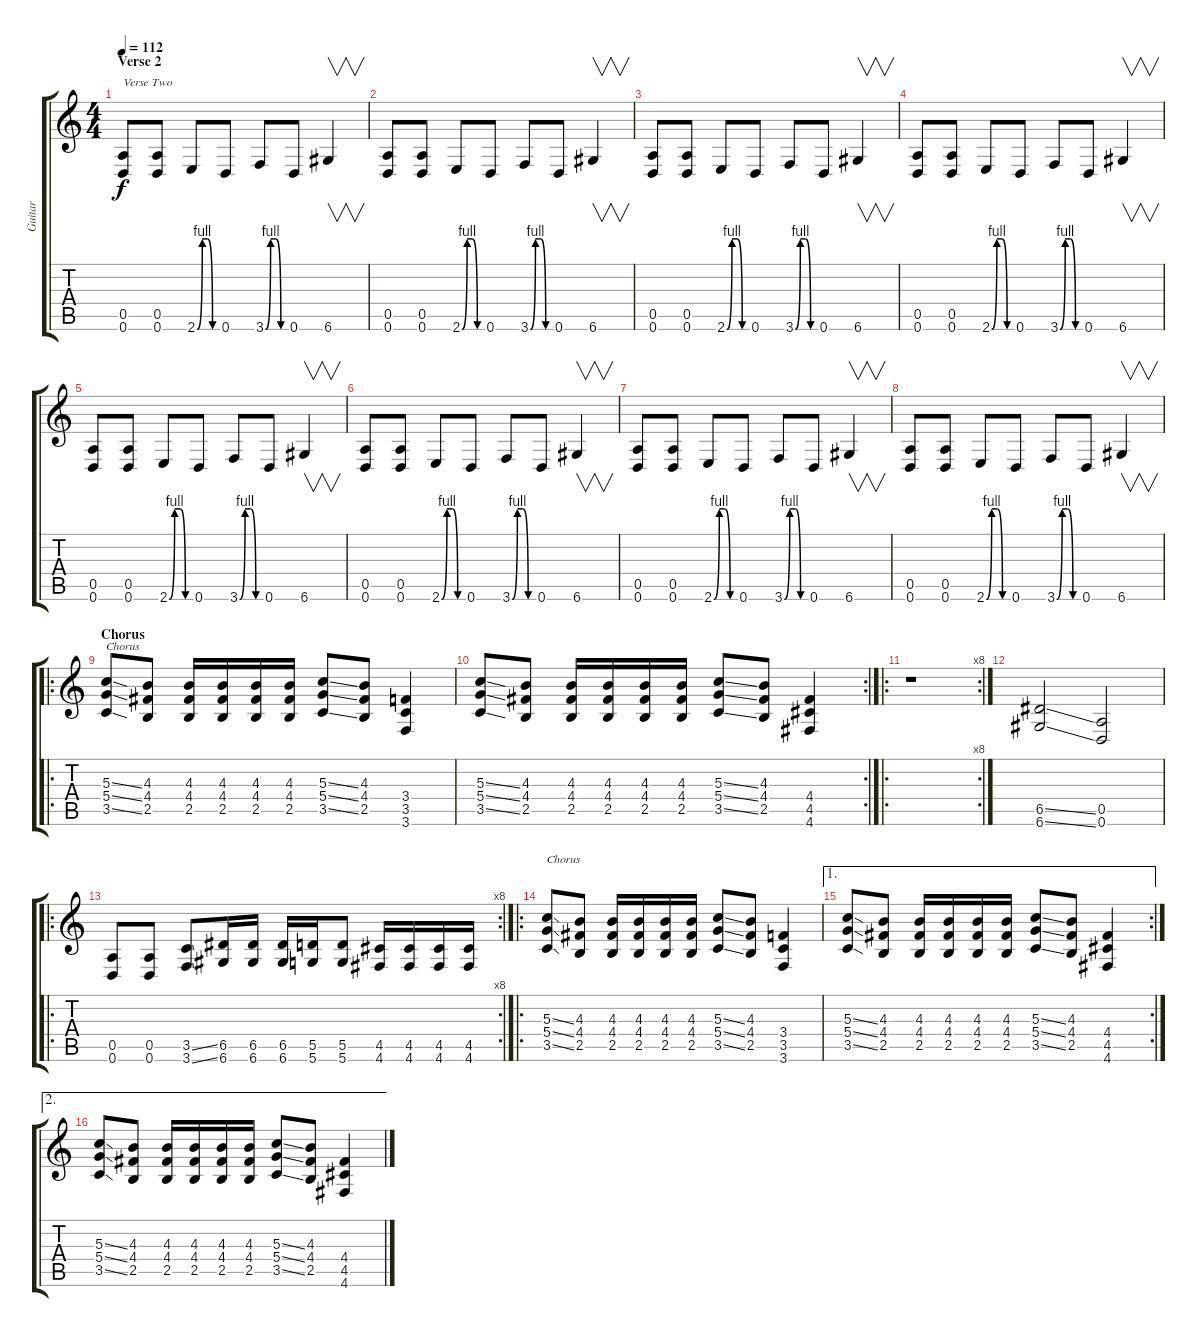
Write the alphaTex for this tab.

\track ("Guitar" "Guitar") {instrument distortionguitar}
\staff {score tabs}
\tuning (E4 B3 G3 D3 A2 D2) {hide}
\ts (4 4)
\section ("" "Verse 2")
\tempo 112
\clef g2
\ks c
(0.5 0.6).8{txt "Verse Two" dy f} (0.5 0.6).8 2.6{be (custom 0 0 15 4 30 4 45 0 60 0)}.8 0.6.8 3.6{be (custom 0 0 15 4 30 4 45 0 60 0)}.8 0.6.8 6.6.4{v} |
(0.5 0.6).8 (0.5 0.6).8 2.6{be (custom 0 0 15 4 30 4 45 0 60 0)}.8 0.6.8 3.6{be (custom 0 0 15 4 30 4 45 0 60 0)}.8 0.6.8 6.6.4{v} |
(0.5 0.6).8 (0.5 0.6).8 2.6{be (custom 0 0 15 4 30 4 45 0 60 0)}.8 0.6.8 3.6{be (custom 0 0 15 4 30 4 45 0 60 0)}.8 0.6.8 6.6.4{v} |
(0.5 0.6).8 (0.5 0.6).8 2.6{be (custom 0 0 15 4 30 4 45 0 60 0)}.8 0.6.8 3.6{be (custom 0 0 15 4 30 4 45 0 60 0)}.8 0.6.8 6.6.4{v} |
(0.5 0.6).8 (0.5 0.6).8 2.6{be (custom 0 0 15 4 30 4 45 0 60 0)}.8 0.6.8 3.6{be (custom 0 0 15 4 30 4 45 0 60 0)}.8 0.6.8 6.6.4{v} |
(0.5 0.6).8 (0.5 0.6).8 2.6{be (custom 0 0 15 4 30 4 45 0 60 0)}.8 0.6.8 3.6{be (custom 0 0 15 4 30 4 45 0 60 0)}.8 0.6.8 6.6.4{v} |
(0.5 0.6).8 (0.5 0.6).8 2.6{be (custom 0 0 15 4 30 4 45 0 60 0)}.8 0.6.8 3.6{be (custom 0 0 15 4 30 4 45 0 60 0)}.8 0.6.8 6.6.4{v} |
(0.5 0.6).8 (0.5 0.6).8 2.6{be (custom 0 0 15 4 30 4 45 0 60 0)}.8 0.6.8 3.6{be (custom 0 0 15 4 30 4 45 0 60 0)}.8 0.6.8 6.6.4{v} |
\ro
\section ("" "Chorus")
(5.3{ss} 5.4{ss} 3.5{ss}).8{txt "Chorus"} (4.3 4.4 2.5).8 (4.3 4.4 2.5).16 (4.3 4.4 2.5).16 (4.3 4.4 2.5).16 (4.3 4.4 2.5).16 (5.3{ss} 5.4{ss} 3.5{ss}).8 (4.3 4.4 2.5).8 (3.4 3.5 3.6).4 |
\rc 2
(5.3{ss} 5.4{ss} 3.5{ss}).8 (4.3 4.4 2.5).8 (4.3 4.4 2.5).16 (4.3 4.4 2.5).16 (4.3 4.4 2.5).16 (4.3 4.4 2.5).16 (5.3{ss} 5.4{ss} 3.5{ss}).8 (4.3 4.4 2.5).8 (4.4 4.5 4.6).4 |
\ro
\rc 8
r.1 |
(6.5{ss} 6.6{ss}).2 (0.5 0.6).2 |
\ro
\rc 8
(0.5 0.6).8 (0.5 0.6).8 (3.5{ss} 3.6{ss}).8 (6.5 6.6).16 (6.5 6.6).16 (6.5 6.6).16 (5.5 5.6).16 (5.5 5.6).8 (4.5 4.6).16 (4.5 4.6).16 (4.5 4.6).16 (4.5 4.6).16 |
\ro
(5.3{ss} 5.4{ss} 3.5{ss}).8{txt "Chorus"} (4.3 4.4 2.5).8 (4.3 4.4 2.5).16 (4.3 4.4 2.5).16 (4.3 4.4 2.5).16 (4.3 4.4 2.5).16 (5.3{ss} 5.4{ss} 3.5{ss}).8 (4.3 4.4 2.5).8 (3.4 3.5 3.6).4 |
\ae 1
\rc 2
(5.3{ss} 5.4{ss} 3.5{ss}).8 (4.3 4.4 2.5).8 (4.3 4.4 2.5).16 (4.3 4.4 2.5).16 (4.3 4.4 2.5).16 (4.3 4.4 2.5).16 (5.3{ss} 5.4{ss} 3.5{ss}).8 (4.3 4.4 2.5).8 (4.4 4.5 4.6).4 |
\ae 2
(5.3{ss} 5.4{ss} 3.5{ss}).8 (4.3 4.4 2.5).8 (4.3 4.4 2.5).16 (4.3 4.4 2.5).16 (4.3 4.4 2.5).16 (4.3 4.4 2.5).16 (5.3{ss} 5.4{ss} 3.5{ss}).8 (4.3 4.4 2.5).8 (4.4 4.5 4.6).4
